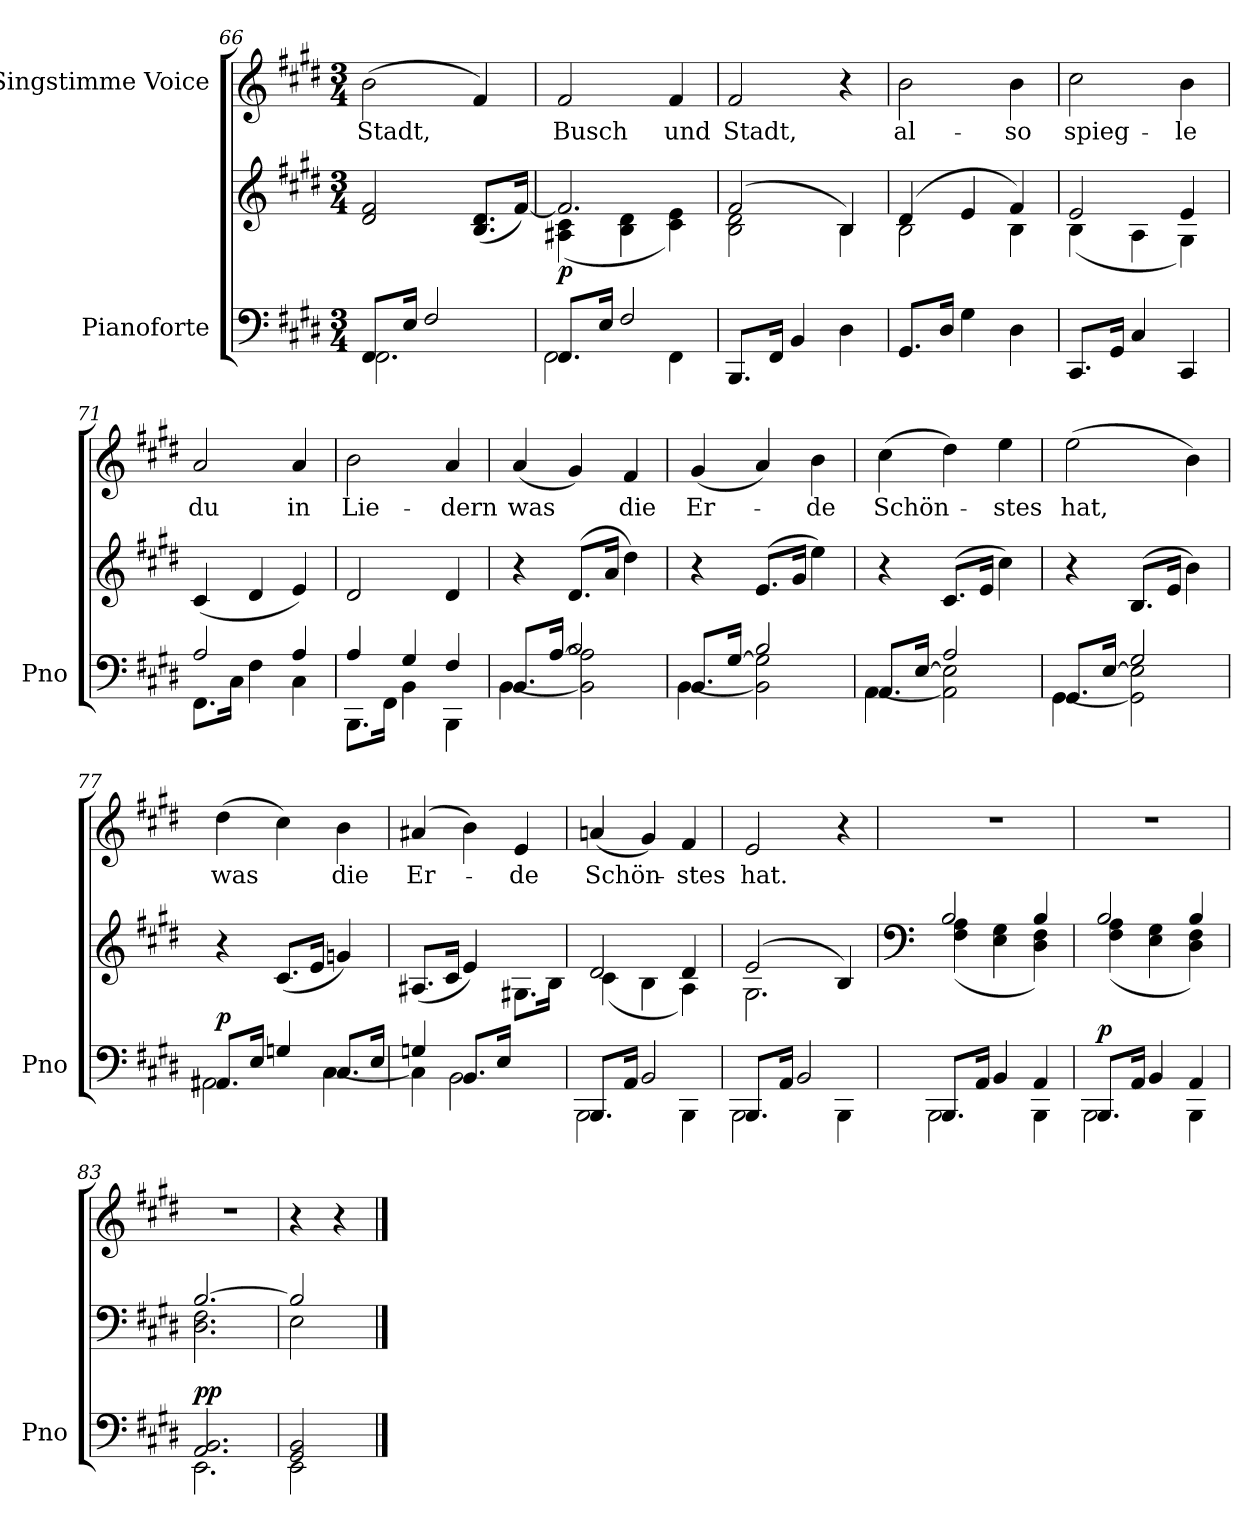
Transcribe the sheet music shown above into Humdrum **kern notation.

**kern	**kern	**dynam	**kern	**text
*part2	*part2	*part2	*part1	*part1
*staff3	*staff2	*staff2/3	*staff1	*staff1
*I"Pianoforte	*	*	*I"Singstimme Voice	*
*I'Pno	*	*	*	*
*clefF4	*clefG2	*	*clefG2	*
*k[f#c#g#d#]	*k[f#c#g#d#]	*	*k[f#c#g#d#]	*
*M3/4	*M3/4	*	*M3/4	*
=66	=66	=66	=66	=66
*^	*	*	*	*
!	!	!	!	!	!LO:LY:b
8.FF#/L	2.FF#\	2d#/ 2f#/	.	(>2b\	Stadt,
16E/Jk	.	.	.	.	.
2F#/	.	.	.	.	.
.	.	(>8.B/ 8.d#/L	.	4f#/)	.
.	.	[16f#/Jk)	.	.	.
=67	=67	=67	=67	=67	=67
*	*	*^	*	*	*
!	!	!	!	!LO:DY:b	!	!LO:LY:b
8.FF#/L	2FF#\	2.f#/]	(<4A#X\ 4c#\	p	2f#/	Busch
16E/Jk	.	.	.	.	.	.
2F#/	.	.	4B\ 4d#\	.	.	.
!	!	!	!	!	!	!LO:LY:b
.	4FF#\	.	4c#\ 4e\)	.	4f#/	und
=68	=68	=68	=68	=68	=68	=68
!	!	!	!	!	!	!LO:LY:b
*v	*v	*	*	*	*	*
8.BBB/L	(>2f#/	2B\ 2d#\	.	2f#/	Stadt,
16FF#/Jk	.	.	.	.	.
4BB/	.	.	.	.	.
4D#\	4B/)	4B\	.	4r	.
=69	=69	=69	=69	=69	=69
!	!	!	!LO:DY:a=2	!	!LO:LY:b
8.GG#/L	(>4d#/	2B\	other-dynamics	2b\	al-
16D#/Jk	.	.	.	.	.
4G#\	4e/	.	.	.	.
!	!	!	!	!	!LO:LY:b
4D#\	4f#/)	4B\	.	4b\	-so
=70	=70	=70	=70	=70	=70
!	!	!	!	!	!LO:LY:b
8.CC#/L	2e/	(<4B\	.	2cc#\	spieg-
16GG#/Jk	.	.	.	.	.
4C#/	.	4A\	.	.	.
!	!	!	!	!	!LO:LY:b
4CC#/	4e/	4G#\)	.	4b\	-le
=71	=71	=71	=71	=71	=71
*^	*	*	*	*	*
!	!	!	!	!	!	!LO:LY:b
*	*	*v	*v	*	*	*
2A/	8.FF#\L	(<4c#/	.	2a/	du
.	16C#\Jk	.	.	.	.
.	4F#\	4d#/	.	.	.
!	!	!	!	!	!LO:LY:b
4A/	4C#\	4e/)	.	4a/	in
!!LO:LB:g=z
=72	=72	=72	=72	=72	=72
!	!	!	!	!	!LO:LY:b
4A/	8.BBB\L	2d#/	.	2b\	Lie-
.	16FF#\Jk	.	.	.	.
4G#/	4BB\	.	.	.	.
!	!	!	!	!	!LO:LY:b
4F#/	4BBB\	4d#/	.	4a/	-dern
=73	=73	=73	=73	=73	=73
!	!	!	!	!	!LO:LY:b
8.BB/L	[4BB\	4r	.	(<4a/	was
[16A/Jk	.	.	.	.	.
2B/	2BB\] 2A\]	(>8.d#/L	.	4g#/)	.
.	.	16a/Jk	.	.	.
!	!	!	!	!	!LO:LY:b
.	.	4dd#\)	.	4f#/	die
=74	=74	=74	=74	=74	=74
!	!	!	!	!	!LO:LY:b
8.BB/L	[4BB\	4r	.	(<4g#/	Er-
[16G#/Jk	.	.	.	.	.
2B/	2BB\] 2G#\]	(>8.e/L	.	4a/)	.
.	.	16g#/Jk	.	.	.
!	!	!	!	!	!LO:LY:b
.	.	4ee\)	.	4b\	-de
=75	=75	=75	=75	=75	=75
!	!	!	!	!	!LO:LY:b
8.AA/L	[4AA\	4r	.	(>4cc#\	Schön-
[16E/Jk	.	.	.	.	.
2A/	2AA\] 2E\]	(>8.c#/L	.	4dd#\)	.
.	.	16e/Jk	.	.	.
!	!	!	!	!	!LO:LY:b
.	.	4cc#\)	.	4ee\	-stes
=76	=76	=76	=76	=76	=76
!	!	!	!	!	!LO:LY:b
8.GG#/L	[4GG#\	4r	.	(>2ee\	hat,
[16E/Jk	.	.	.	.	.
2G#/	2GG#\] 2E\]	(>8.B/L	.	.	.
.	.	16e/Jk	.	.	.
.	.	4b\)	.	4b\)	.
=77	=77	=77	=77	=77	=77
!	!	!	!LO:DY:a=2	!	!LO:LY:b
8.AA#X/L	2AA#\	4r	p	(>4dd#\	was
16E/Jk	.	.	.	.	.
4Gn/	.	(<8.c#/L	.	4cc#\)	.
.	.	16e/Jk	.	.	.
!	!	!	!	!	!LO:LY:b
8.C#/L	[4C#\	4gn/)	.	4b\	die
16E/Jk	.	.	.	.	.
!!LO:LB:g=z
=78	=78	=78	=78	=78	=78
*	*	*^	*	*	*
!	!	!	!	!	!	!LO:LY:b
4Gn/	4C#\]	(<8.A#X/L	2ryy	.	(>4a#X/	Er-
.	.	16c#/Jk	.	.	.	.
(>8.BB/L	2BB\	4e/)	.	.	4b\)	.
16E/Jk	.	.	.	.	.	.
!	!	!	!	!	!	!LO:LY:b
4ryy	.	4ryy	8.G#X\L	.	4e/	-de
.	.	.	16B\Jk)	.	.	.
=79	=79	=79	=79	=79	=79	=79
!	!	!	!	!	!	!LO:LY:b
8.BBB/L	2BBB\	2d#/	(<4c#\	.	(<4an/	Schön-
16AA/Jk	.	.	.	.	.	.
2BB/	.	.	4B\	.	4g#/)	.
!	!	!	!	!	!	!LO:LY:b
.	4BBB\	4d#/	4A\)	.	4f#/	-stes
=80	=80	=80	=80	=80	=80	=80
!	!	!	!	!	!	!LO:LY:b
8.BBB/L	2BBB\	(>2e/	2.G#\	.	2e/	hat.
16AA/Jk	.	.	.	.	.	.
2BB/	.	.	.	.	.	.
.	4BBB\	4B/)	.	.	4r	.
=81	=81	=81	=81	=81	=81	=81
*	*	*clefF4	*	*	*	*
!	!	!	!	!LO:DY:a=2	!	!
8.BBB/L	2BBB\	2B/	(<4F#\ 4A\	other-dynamics	2.r	.
16AA/Jk	.	.	.	.	.	.
4BB/	.	.	4E\ 4G#\	.	.	.
4AA/	4BBB\	4B/	4D#\ 4F#\)	.	.	.
=82	=82	=82	=82	=82	=82	=82
!	!	!	!	!LO:DY:a=2	!	!
8.BBB/L	2BBB\	2B/	(<4F#\ 4A\	p	2.r	.
16AA/Jk	.	.	.	.	.	.
4BB/	.	.	4E\ 4G#\	.	.	.
4AA/	4BBB\	4B/	4D#\ 4F#\)	.	.	.
=83	=83	=83	=83	=83	=83	=83
!	!	!	!	!LO:DY:a=2	!	!
2.AA/ 2.BB/	2.EE\	[2.B/	2.D#\ 2.F#\	pp	2.r	.
=84	=84	=84	=84	=84	=84	=84
2GG#/ 2BB/	2EE\	2B/]	2E\	.	4r	.
.	.	.	.	.	4r	.
*v	*v	*	*	*	*	*
*	*v	*v	*	*	*
==	==	==	==	==
*-	*-	*-	*-	*-
